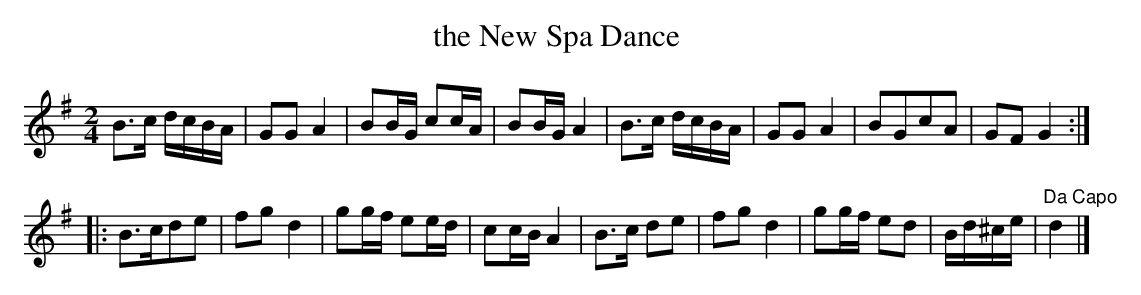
X:1
T:the New Spa Dance
M:2/4
K:G
B3c dcBA| G2G2 A4| B2BG c2cA| B2BG A4|\
B3c dcBA| G2G2 A4| B2G2c2A2| G2F2 G4:|
|:B3cd2e2| f2g2 d4| g2gf e2ed| c2cB A4|\
B3c d2e2| f2g2 d4| g2gf e2d2| Bd^ce| "Da Capo"d4|]
